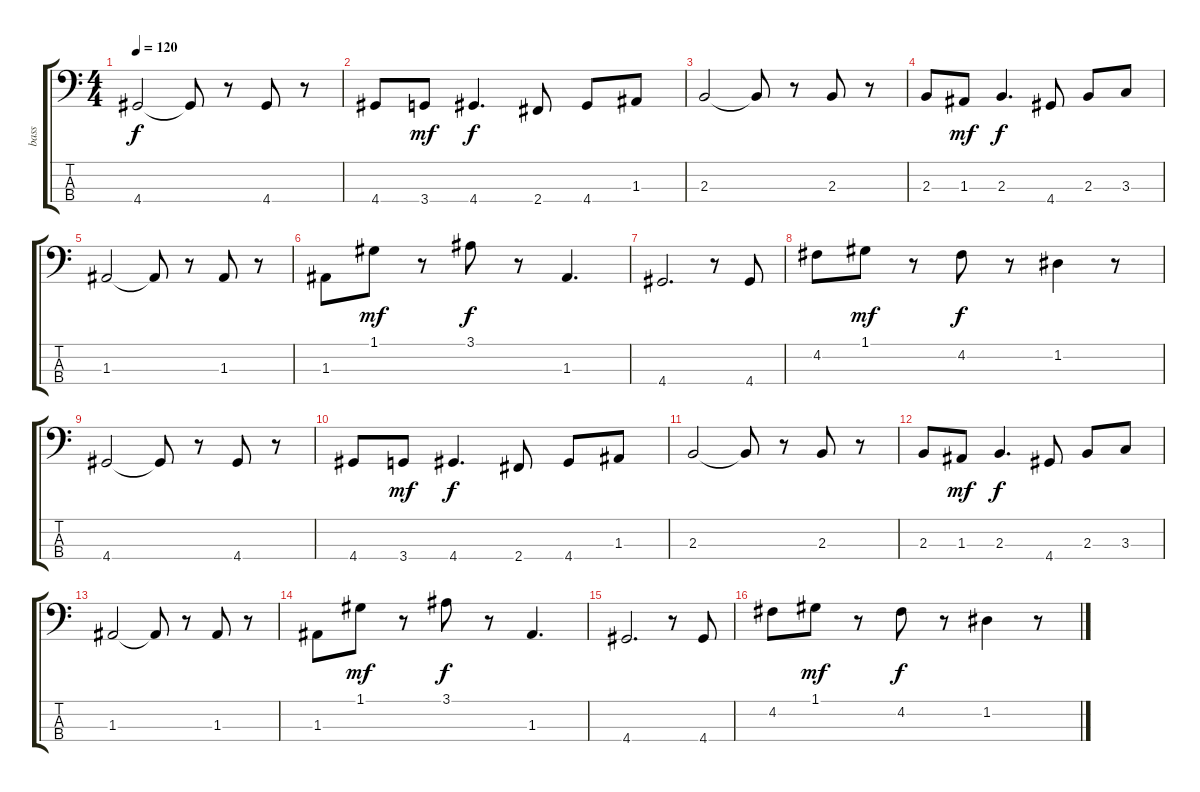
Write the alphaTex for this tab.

\track ("bass" "bass") {instrument electricbassfinger}
\staff {score tabs}
\tuning (G2 D2 A1 E1) {hide}
\ts (4 4)
\tempo 120
\clef f4
\ks c
4.4.2{dy f} 4.4{t}.8 r.8 4.4.8 r.8 |
4.4.8 3.4.8{dy mf} 4.4.4{d dy f} 2.4.8 4.4.8 1.3.8 |
2.3.2 2.3{t}.8 r.8 2.3.8 r.8 |
2.3.8 1.3.8{dy mf} 2.3.4{d dy f} 4.4.8 2.3.8 3.3.8 |
1.3.2 1.3{t}.8 r.8 1.3.8 r.8 |
1.3.8 1.1.8{dy mf} r.8 3.1.8{dy f} r.8 1.3.4{d} |
4.4.2{d} r.8 4.4.8 |
4.2.8 1.1.8{dy mf} r.8 4.2.8{dy f} r.8 1.2.4 r.8 |
4.4.2 4.4{t}.8 r.8 4.4.8 r.8 |
4.4.8 3.4.8{dy mf} 4.4.4{d dy f} 2.4.8 4.4.8 1.3.8 |
2.3.2 2.3{t}.8 r.8 2.3.8 r.8 |
2.3.8 1.3.8{dy mf} 2.3.4{d dy f} 4.4.8 2.3.8 3.3.8 |
1.3.2 1.3{t}.8 r.8 1.3.8 r.8 |
1.3.8 1.1.8{dy mf} r.8 3.1.8{dy f} r.8 1.3.4{d} |
4.4.2{d} r.8 4.4.8 |
4.2.8 1.1.8{dy mf} r.8 4.2.8{dy f} r.8 1.2.4 r.8
